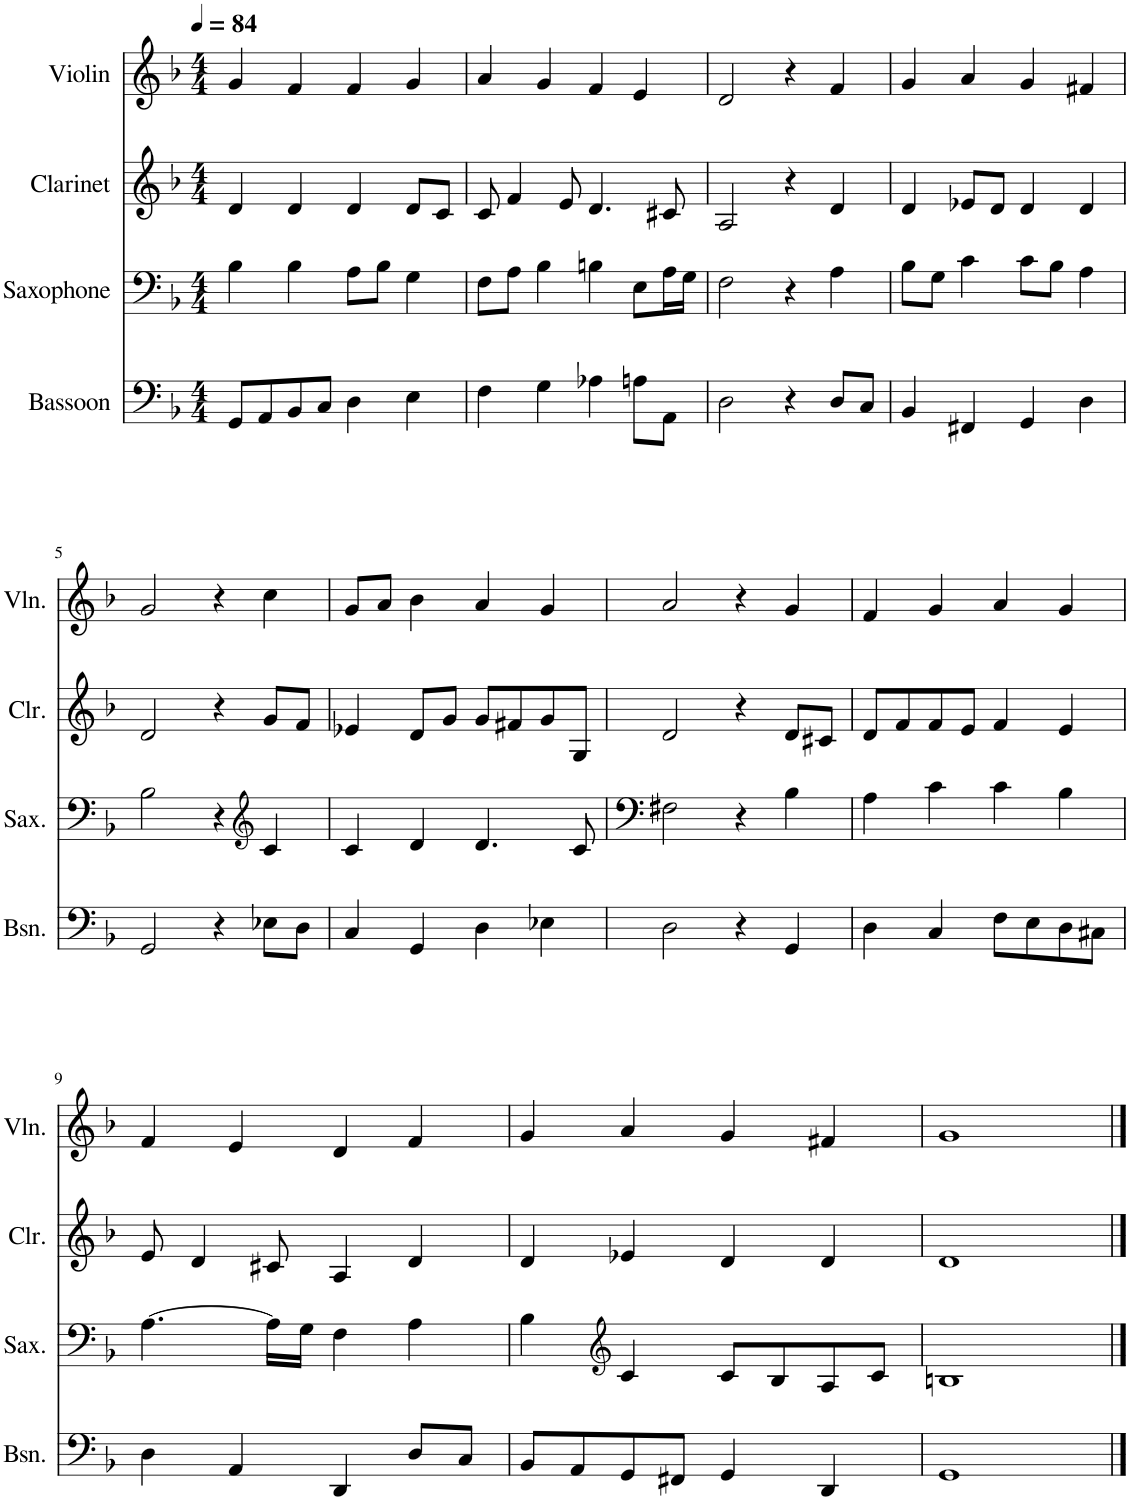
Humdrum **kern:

**kern	**kern	**kern	**kern
*part4	*part3	*part2	*part1
*staff4	*staff3	*staff2	*staff1
*I"Bassoon	*I"Saxophone	*I"Clarinet	*I"Violin
*I'Bsn.	*I'Sax.	*I'Clr.	*I'Vln.
*clefF4	*clefF4	*clefG2	*clefG2
*	*Trd8c14	*Trd1c2	*
*k[b-]	*k[b-]	*k[b-]	*k[b-]
*M4/4	*M4/4	*M4/4	*M4/4
*MM84	*MM84	*MM84	*MM84
=1	=1	=1	=1
8GG/L	4B-\	4d/	4g/
8AA/	.	.	.
8BB-/	4B-\	4d/	4f/
8C/J	.	.	.
4D\	8A\L	4d/	4f/
.	8B-\J	.	.
4E\	4G\	8d/L	4g/
.	.	8c/J	.
=2	=2	=2	=2
4F\	8F\L	8c/	4a/
.	8A\J	4f/	.
4G\	4B-\	.	4g/
.	.	8e/	.
4A-X\	4Bn\	4.d/	4f/
8An\L	8E\L	.	4e/
8AA\J	16A\L	8c#X/	.
.	16G\JJ	.	.
=3	=3	=3	=3
2D\	2F\	2A/	2d/
4r	4r	4r	4r
8D/L	4A\	4d/	4f/
8C/J	.	.	.
=4	=4	=4	=4
4BB-/	8B-\L	4d/	4g/
.	8G\J	.	.
4FF#X/	4c\	8e-X/L	4a/
.	.	8d/J	.
4GG/	8c\L	4d/	4g/
.	8B-\J	.	.
4D\	4A\	4d/	4f#X/
!!LO:LB:g=z
=5	=5	=5	=5
2GG/	2B-\	2d/	2g/
4r	4r	4r	4r
*	*clefG2	*	*
8E-X\L	4c/	8g/L	4cc\
8D\J	.	8f/J	.
=6	=6	=6	=6
4C/	4c/	4e-X/	8g/L
.	.	.	8a/J
4GG/	4d/	8d/L	4b-\
.	.	8g/J	.
4D\	4.d/	8g/L	4a/
.	.	8f#X/	.
4E-X\	.	8g/	4g/
.	8c/	8G/J	.
=7	=7	=7	=7
2D\	2F#X\	2d/	2a/
4r	4r	4r	4r
4GG/	4B-\	8d/L	4g/
.	.	8c#X/J	.
=8	=8	=8	=8
4D\	4A\	8d/L	4f/
.	.	8f/	.
4C/	4c\	8f/	4g/
.	.	8e/J	.
8F\L	4c\	4f/	4a/
8E\	.	.	.
8D\	4B-\	4e/	4g/
8C#X\J	.	.	.
!!LO:LB:g=z
=9	=9	=9	=9
4D\	[4.A\	8e/	4f/
.	.	4d/	.
4AA/	.	.	4e/
.	16A\LL]	8c#X/	.
.	16G\JJ	.	.
4DD/	4F\	4A/	4d/
8D/L	4A\	4d/	4f/
8C/J	.	.	.
=10	=10	=10	=10
8BB-/L	4B-\	4d/	4g/
8AA/	.	.	.
*	*clefG2	*	*
8GG/	4c/	4e-X/	4a/
8FF#X/J	.	.	.
4GG/	8c/L	4d/	4g/
.	8B-/	.	.
4DD/	8A/	4d/	4f#X/
.	8c/J	.	.
=11	=11	=11	=11
1GG	1Bn	1d	1g
==	==	==	==
*-	*-	*-	*-
